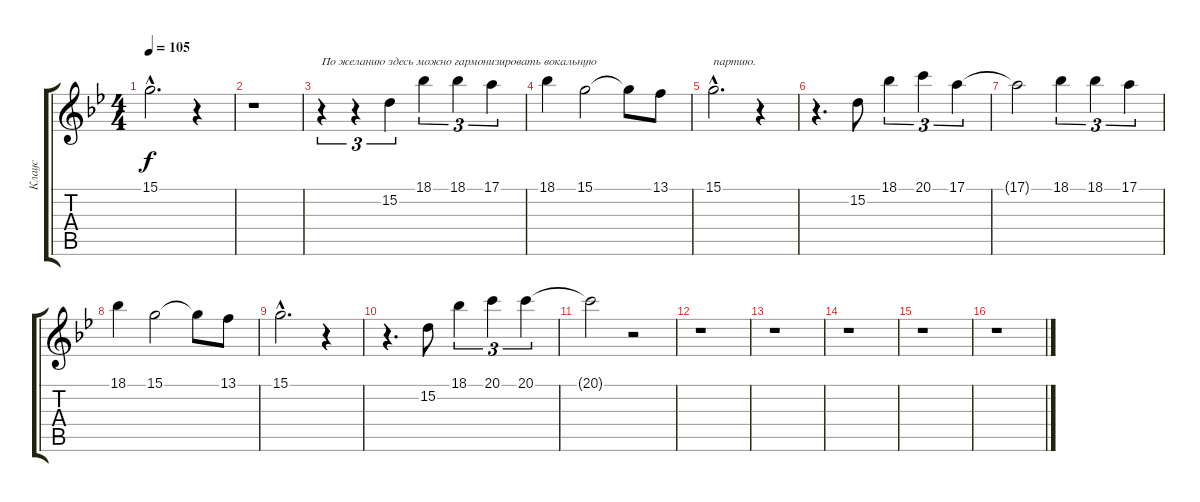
\track ("Клаус" "Клаус") {instrument flute}
\staff {score tabs}
\tuning (E4 B3 G3 D3 A2 E2) {hide}
\ts (4 4)
\tempo 105
\clef g2
\ks gminor
15.1{hac}.2{d dy f} r.4 |
r.1 |
r.4{tu (3 2) txt "По желанию здесь можно гармонизировать вокальную"} r.4{tu (3 2)} 15.2.4{tu (3 2)} 18.1.4{tu (3 2)} 18.1.4{tu (3 2)} 17.1.4{tu (3 2)} |
18.1.4 15.1.2 15.1{t}.8 13.1.8 |
15.1{hac}.2{d txt "партию."} r.4 |
r.4{d} 15.2.8 18.1.4{tu (3 2)} 20.1.4{tu (3 2)} 17.1.4{tu (3 2)} |
17.1{t}.2 18.1.4{tu (3 2)} 18.1.4{tu (3 2)} 17.1.4{tu (3 2)} |
18.1.4 15.1.2 15.1{t}.8 13.1.8 |
15.1{hac}.2{d} r.4 |
r.4{d} 15.2.8 18.1.4{tu (3 2)} 20.1.4{tu (3 2)} 20.1.4{tu (3 2)} |
20.1{t}.2 r.2 |
r.1 |
r.1 |
r.1 |
r.1 |
r.1
